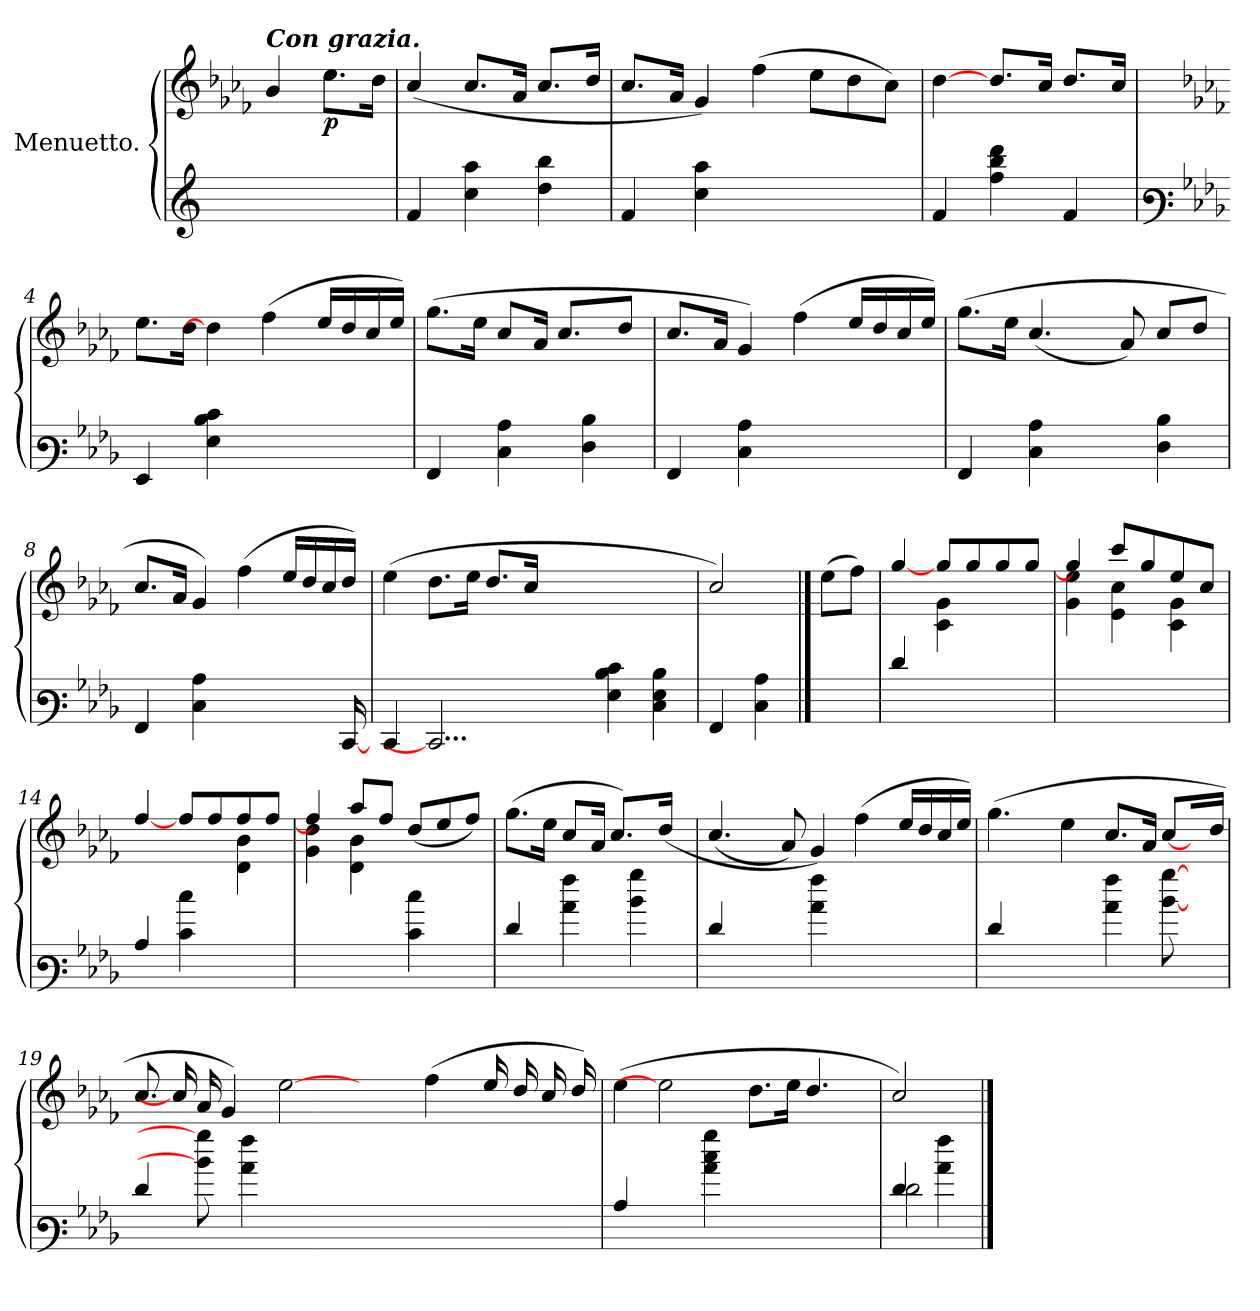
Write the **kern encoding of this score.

**kern	**kern	**dynam
*part1	*part1	*part1
*staff2	*staff1	*staff1/2
*I"Menuetto.	*	*
*	*clefG3	*
*	*k[b-e-a-d-]	*
=	=	=
!	!LO:TX:a:Bi:t=Con grazia.	!
2ryy	4g/	.
!	!	!LO:DY:b
.	8.cc\L	p
.	16b-\Jk	.
=1	=1	=1
4f/	(<4a-/	.
4cc\ 4aa\	8.a-/L	.
.	16f/Jk	.
4dd\ 4bb\	8.a-/L	.
.	16b-/Jk	.
=2	=2	=2
4f/	8.a-/L	.
.	16f/Jk	.
4cc\ 4aa\	4e-/)	.
2ryy	(>4dd-\	.
.	8cc\L	.
.	8b-\	.
8ryy	8a-\J)	.
=3	=3	=3
4f/	[<4b-\	.
4ff\ 4bb\ 4ddd\	8.b-/L	.
.	16a-/Jk	.
4f/	8.b-/L	.
.	16a-/Jk	.
!!LO:LB:g=z
=4	=4	=4
*clefF3	*	*
*k[b-e-a-d-]	*k[b-e-a-d-]	*
4GG/	8.cc\L	.
.	16b-\Jk	.
4G\ 4d-\ 4e-\	4b-\]	.
2ryy	(>4dd-\	.
.	16cc/LL	.
.	16b-/	.
.	16a-/	.
.	16cc/JJ)	.
=5	=5	=5
4AA-/	(<8.ee-\L	.
.	16cc\Jk	.
4E-\ 4c\	8a-/L	.
.	16f/Jk	.
.	8.a-/L	.
4F\ 4d-\	.	.
.	8b-/J	.
=6	=6	=6
4AA-/	8.a-/L	.
.	16f/Jk	.
4E-\ 4c\	4e-/)	.
2ryy	(>4dd-\	.
.	16cc/LL	.
.	16b-/	.
.	16a-/	.
.	16cc/JJ)	.
!!LO:LB:g=z
=7	=7	=7
4AA-/	(>8.ee-\L	.
.	16cc\Jk	.
4E-\ 4c\	(>4.a-/	.
4ryy	.	.
.	8f/k)	.
4F\ 4d-\	8a-/L	.
.	8b-/J	.
=8	=8	=8
4AA-/	8.a-/L	.
.	16f/Jk	.
4E-\ 4c\	4e-/)	.
4..ryy	(>4dd-\	.
.	16cc/LL	.
.	16b-/	.
.	16a-/	.
[16EE-	16b-/JJ)	.
=9	=9	=9
4EE-/	(>4cc\	.
2...EE-]	8.b-\L	.
.	16cc\Jk	.
.	8.b-/L	.
.	16a-/Jk	.
.	2...ryy	.
4G\ 4d-\ 4e-\	.	.
4E-\ 4G\ 4d-\	.	.
=10	=10	=10
4AA-/	2a-/)	.
4E-\ 4c\	.	.
!!LO:LB:g=z
==11	==11	==11
4ryy	(>8cc\L	.
.	8dd-\J)	.
=12	=12	=12
*	*^	*
4f/	[>4ee-/	4ryy	.
2ryy	8ee-/L	4A-\ 4e-\	.
.	8ee-/	.	.
.	8ee-/	4ryy	.
.	8ee-/J	.	.
=13	=13	=13	=13
2.ryy	4ee-/]	4e-\ 4cc\	.
.	8aa-/L	4c\ 4a-\	.
.	8ee-/	.	.
.	8cc/	4A-\ 4e-\	.
.	8a-/J	.	.
=14	=14	=14	=14
*^	*	*	*
4ryy	4c/	[>4dd-/	2ryy	.
4ee-\ 4e-\	4ryy	8dd-/L	.	.
.	.	8dd-/	.	.
4ryy	4ryy	8dd-/	4B-\ 4g\	.
.	.	8dd-/J	.	.
*v	*v	*	*	*
!!LO:LB:g=z	!!
=15	=15	=15	=15
2ryy	4dd-/]	4e-\ 4b-\	.
.	8ff/L	4B-\ 4g\	.
.	8dd-/J	.	.
4ee-\ 4e-\	(>8b-/L	4.ryy	.
.	8cc/	.	.
8ryy	8dd-/J)	.	.
*	*v	*v	*
=16	=16	=16
4f/	(>8.ee-\L	.
.	16cc\Jk	.
4cc\ 4aa-\	8a-/L	.
.	16f/Jk	.
.	8.a-/L)	.
4dd-\ 4bb-\	.	.
.	(<16b-/Jk	.
.	16ryy	.
=17	=17	=17
4f/	(>4.a-/	.
4ryy	.	.
.	8f/k)	.
4cc\ 4aa-\	4e-/)	.
2ryy	(>4dd-\	.
.	16cc/LL	.
.	16b-/	.
.	16a-/	.
.	16cc/JJ)	.
!!LO:LB:g=z
=18	=18	=18
4f/	(>4.ee-\	.
4.ryy	.	.
.	4cc\	.
4cc\ 4aa-\	8.a-/L	.
.	16f/Jk	.
[8dd-\ [8bb-\	[8a-/L	.
8ryy	16ryy	.
.	16b-/Jk	.
=19	=19	=19
4f/	8.a-/L	.
.	16a-/L]	.
8dd-\] 8bb-\]	16f/Jk	.
.	4e-/)	.
4cc\ 4aa-\	.	.
.	[2cc	.
1ryy	.	.
.	4..ryy	.
.	(>4dd-\	.
4.ryy	.	.
.	16cc/LL	.
.	16b-/	.
.	16a-/	.
.	16b-/JJ)	.
=20	=20	=20
4c/	(>4cc\	.
4ryy	2cc]	.
4cc\ 4ee-\ 4bb-\	.	.
2ryy	8.b-\L	.
.	16cc\Jk	.
.	4.b-/	.
8ryy	.	.
=21	=21	=21
*^	*	*
4f/	2f\	2a-/)	.
4cc\ 4aa-\	.	.	.
*v	*v	*	*
==	==	==
*-	*-	*-
